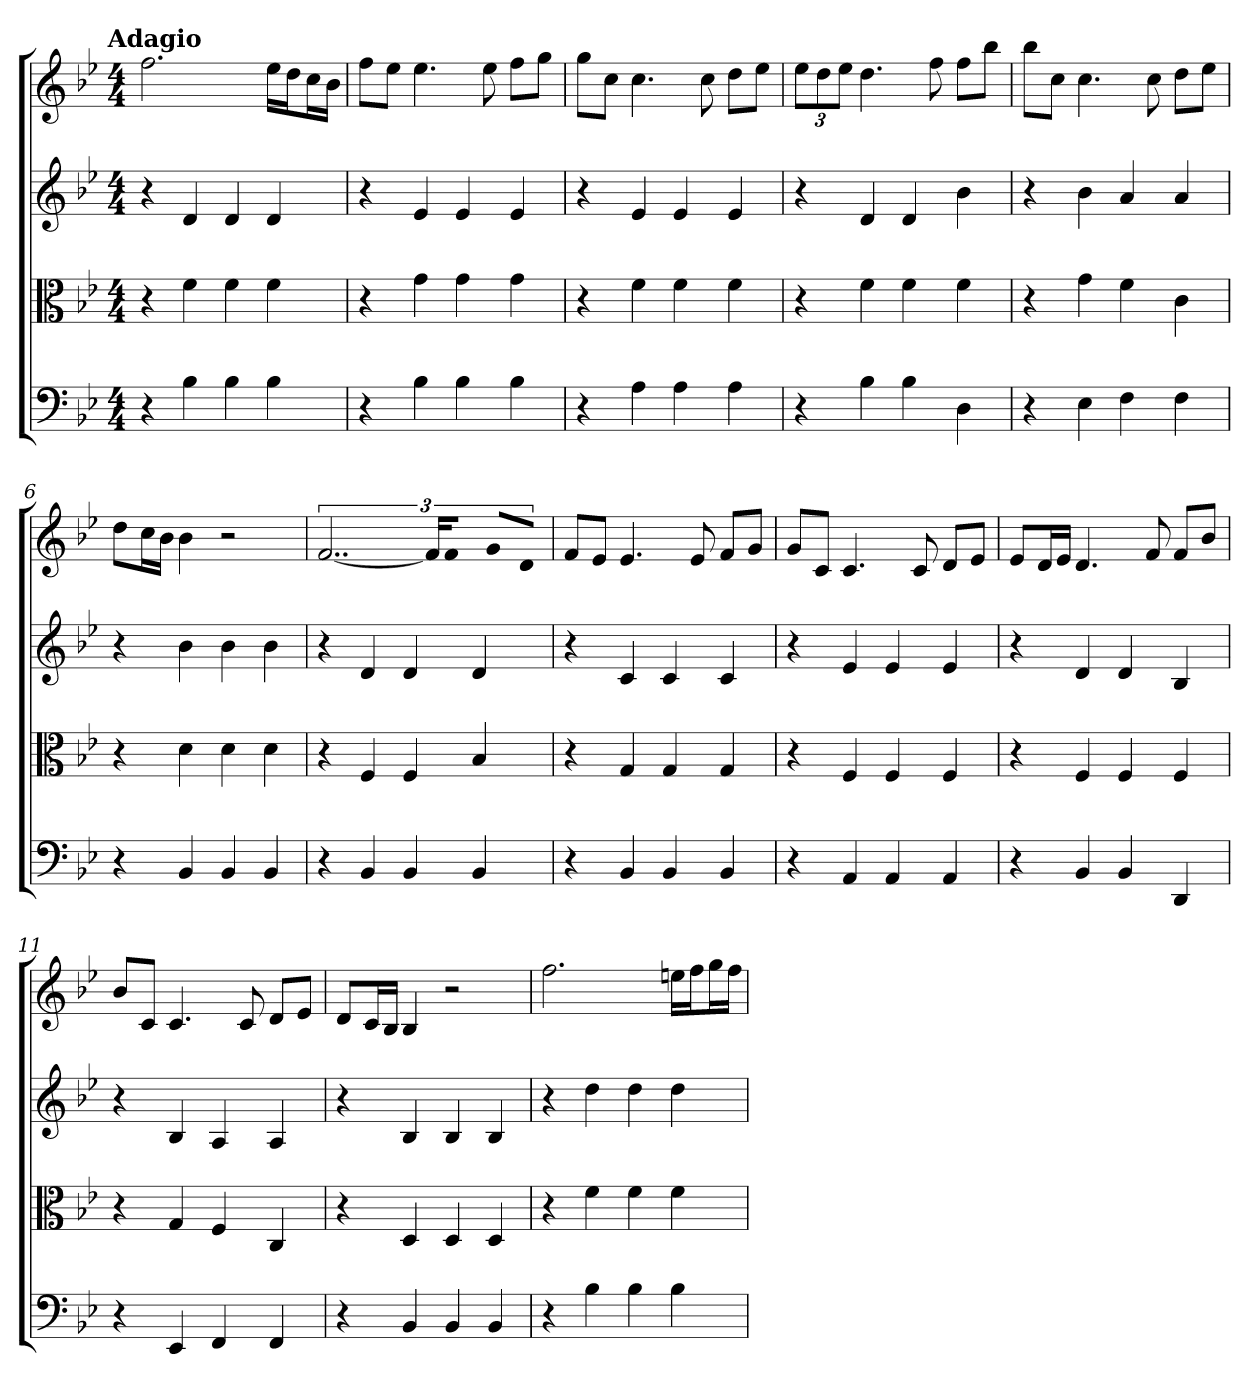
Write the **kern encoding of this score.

**kern	**kern	**kern	**kern
*part4	*part3	*part2	*part1
*staff4	*staff3	*staff2	*staff1
*clefF4	*clefC3	*	*
*k[b-e-]	*k[b-e-]	*k[b-e-]	*k[b-e-]
*B-:	*B-:	*B-:	*B-:
!!LO:TX:omd:t=Adagio
*M4/4	*M4/4	*M4/4	*M4/4
*MM56	*MM56	*MM56	*MM56
=	=	=	=
4r	4r	4r	2.ff
4B-	4f	4d	.
4B-	4f	4d	.
4B-	4f	4d	16ee-LL
.	.	.	16ddJ
.	.	.	16ccL
.	.	.	16b-JJ
=2	=2	=2	=2
4r	4r	4r	8ffL
.	.	.	8ee-J
4B-	4g	4e-	4.ee-
4B-	4g	4e-	.
.	.	.	8ee-
4B-	4g	4e-	8ffL
.	.	.	8ggJ
=3	=3	=3	=3
4r	4r	4r	8ggL
.	.	.	8ccJ
4A	4f	4e-	4.cc
4A	4f	4e-	.
.	.	.	8cc
4A	4f	4e-	8ddL
.	.	.	8ee-J
=4	=4	=4	=4
4r	4r	4r	12ee-L
.	.	.	12dd
.	.	.	12ee-J
4B-	4f	4d	4.dd
4B-	4f	4d	.
.	.	.	8ff
4D	4f	4b-	8ffL
.	.	.	8bb-J
=5	=5	=5	=5
4r	4r	4r	8bb-L
.	.	.	8ccJ
4E-	4g	4b-	4.cc
4F	4f	4a	.
.	.	.	8cc
4F	4c	4a	8ddL
.	.	.	8ee-J
=6	=6	=6	=6
4r	4r	4r	8ddL
.	.	.	16ccL
.	.	.	16b-JJ
4BB-	4d	4b-	4b-
4BB-	4d	4b-	2r
4BB-	4d	4b-	.
=7	=7	=7	=7
4r	4r	4r	[3..f
4BB-	4F	4d	.
4BB-	4F	4d	.
.	.	.	24fKL]
.	.	.	8fJ
4BB-	4B-	4d	8gL
.	.	.	8dJ
=8	=8	=8	=8
4r	4r	4r	8fL
.	.	.	8e-J
4BB-	4G	4c	4.e-
4BB-	4G	4c	.
.	.	.	8e-
4BB-	4G	4c	8fL
.	.	.	8gJ
=9	=9	=9	=9
4r	4r	4r	8gL
.	.	.	8cJ
4AA	4F	4e-	4.c
4AA	4F	4e-	.
.	.	.	8c
4AA	4F	4e-	8dL
.	.	.	8e-J
=10	=10	=10	=10
4r	4r	4r	8e-L
.	.	.	16dL
.	.	.	16e-JJ
4BB-	4F	4d	4.d
4BB-	4F	4d	.
.	.	.	8f
4DD	4F	4B-	8fL
.	.	.	8b-J
=11	=11	=11	=11
4r	4r	4r	8b-L
.	.	.	8cJ
4EE-	4G	4B-	4.c
4FF	4F	4A	.
.	.	.	8c
4FF	4C	4A	8dL
.	.	.	8e-J
=12	=12	=12	=12
4r	4r	4r	8dL
.	.	.	16cL
.	.	.	16B-JJ
4BB-	4D	4B-	4B-
4BB-	4D	4B-	2r
4BB-	4D	4B-	.
=13	=13	=13	=13
4r	4r	4r	2.ff
4B-	4f	4dd	.
4B-	4f	4dd	.
4B-	4f	4dd	16eenLL
.	.	.	16ffJ
.	.	.	16ggL
.	.	.	16ffJJ
=	=	=	=
*-	*-	*-	*-
